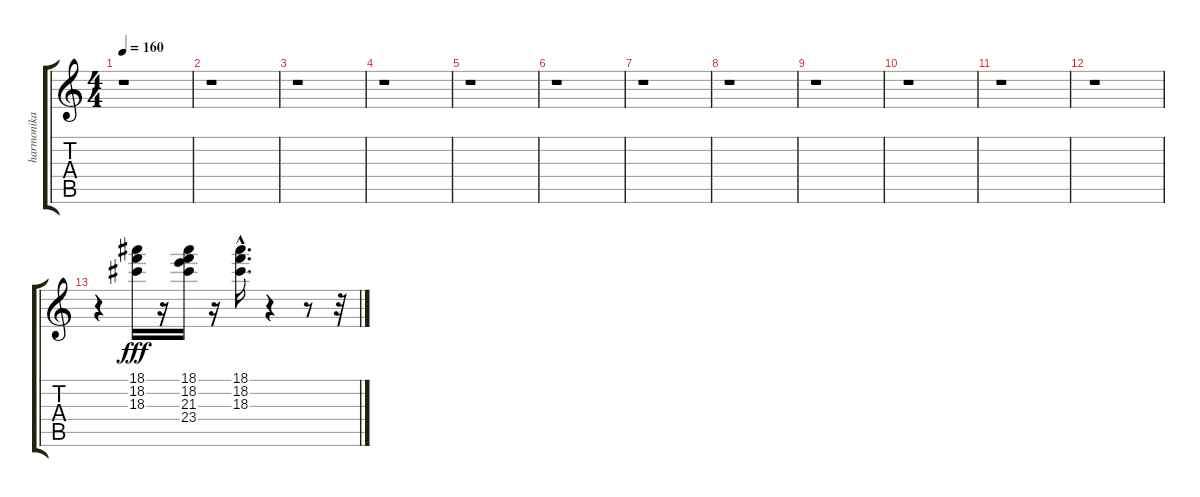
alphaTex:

\track ("harmonika" "harmonika") {instrument acousticguitarnylon}
\staff {score tabs}
\tuning (E4 B3 G3 D3 A2 E2) {hide}
\ts (4 4)
\tempo 160
\clef g2
\ks c
r.1{dy f} |
r.1 |
r.1 |
r.1 |
r.1 |
r.1 |
r.1 |
r.1 |
r.1 |
r.1 |
r.1 |
r.1 |
r.4 (18.1 18.2 18.3).16{dy fff} r.16 (18.1 18.2 21.3 23.4).16 r.16 (18.1{hac} 18.2{hac} 18.3{hac}).16{d} r.4 r.8 r.32
